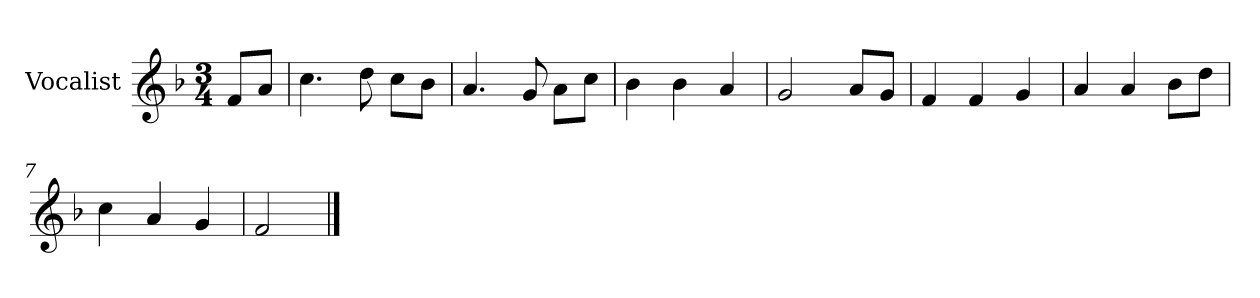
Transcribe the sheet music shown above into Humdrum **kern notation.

**kern
*part1
*staff1
*I"Vocalist
*k[b-]
*F:
*M3/4
=
8fL
8aJ
=1
4.cc
8dd
8ccL
8b-J
=2
4.a
8g
8aL
8ccJ
=3
4b-
4b-
4a
=4
2g
8aL
8gJ
=5
4f
4f
4g
=6
4a
4a
8b-L
8ddJ
=7
4cc
4a
4g
=8
2f
==
*-
